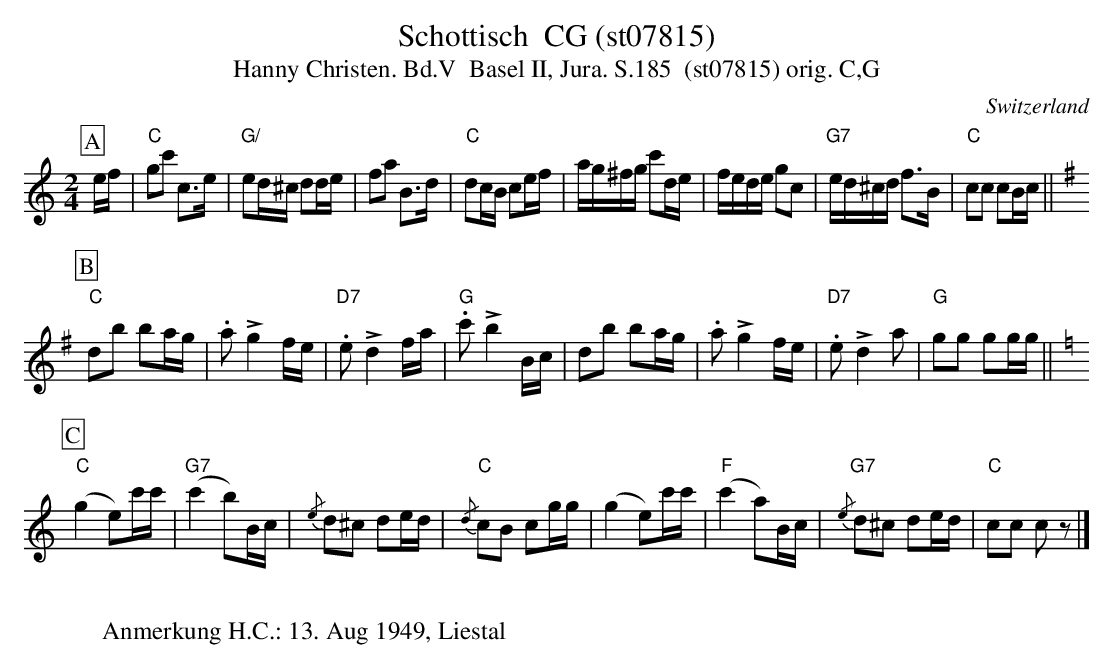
X:1
T:Schottisch  CG (st07815)
T:Hanny Christen. Bd.V  Basel II, Jura. S.185  (st07815) orig. C,G
M:2/4
L:1/8
O:Switzerland
K:C major
[P:A] e/f/ | "C"gc' c>e | "G/"ed/^c/ dd/e/ | fa B>d | "C"dc/B/ ce/f/ | a/g/^f/g/ c'd/e/ | f/e/'d/e/ gc | "G7"e/d/^c/d/ f>B | "C"cc cB/c/ || [K:G]
[P:B] "C"db ba/g/ | .a!>!g2f/e/ | "D7".e!>!d2f/a/ | "G".c'!>!b2B/c/ | db ba/g/ | .a!>!g2f/e/ | "D7".e!>!d2a | "G"gg gg/g/ ||  [K:C]
[P:C] ("C"g2 e)c'/c'/ | ("G7"c'2b)B/c/ | {/e}d^c de/d/ | "C"{/d}cB cg/g/ | (g2 e)c'/c'/ | ("F"c'2a)B/c/ | "G7"{/e}d^c de/d/ | "C"cc cz |]
W:
W:Anmerkung H.C.: 13. Aug 1949, Liestal
